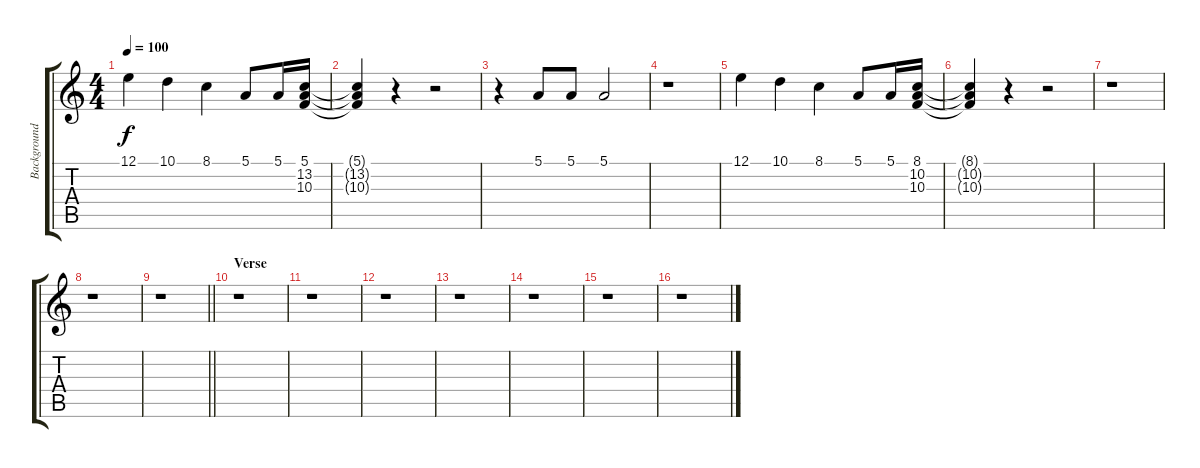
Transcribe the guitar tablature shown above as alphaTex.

\track ("Background Vocals" "Background") {instrument lead2sawtooth}
\staff {score tabs}
\tuning (E4 B3 G3 D3 A2 E2) {hide}
\ts (4 4)
\tempo 100
\clef g2
\ks c
12.1.4{dy f} 10.1.4 8.1.4 5.1.8 5.1.16 (5.1 13.2 10.3).16 |
(5.1{t} 13.2{t} 10.3{t}).4 r.4 r.2 |
r.4 5.1.8 5.1.8 5.1.2 |
r.1 |
12.1.4 10.1.4 8.1.4 5.1.8 5.1.16 (8.1 10.2 10.3).16 |
(8.1{t} 10.2{t} 10.3{t}).4 r.4 r.2 |
r.1 |
r.1 |
\barLineRight lightlight
r.1 |
\section ("" "Verse")
r.1 |
r.1 |
r.1 |
r.1 |
r.1 |
r.1 |
r.1
